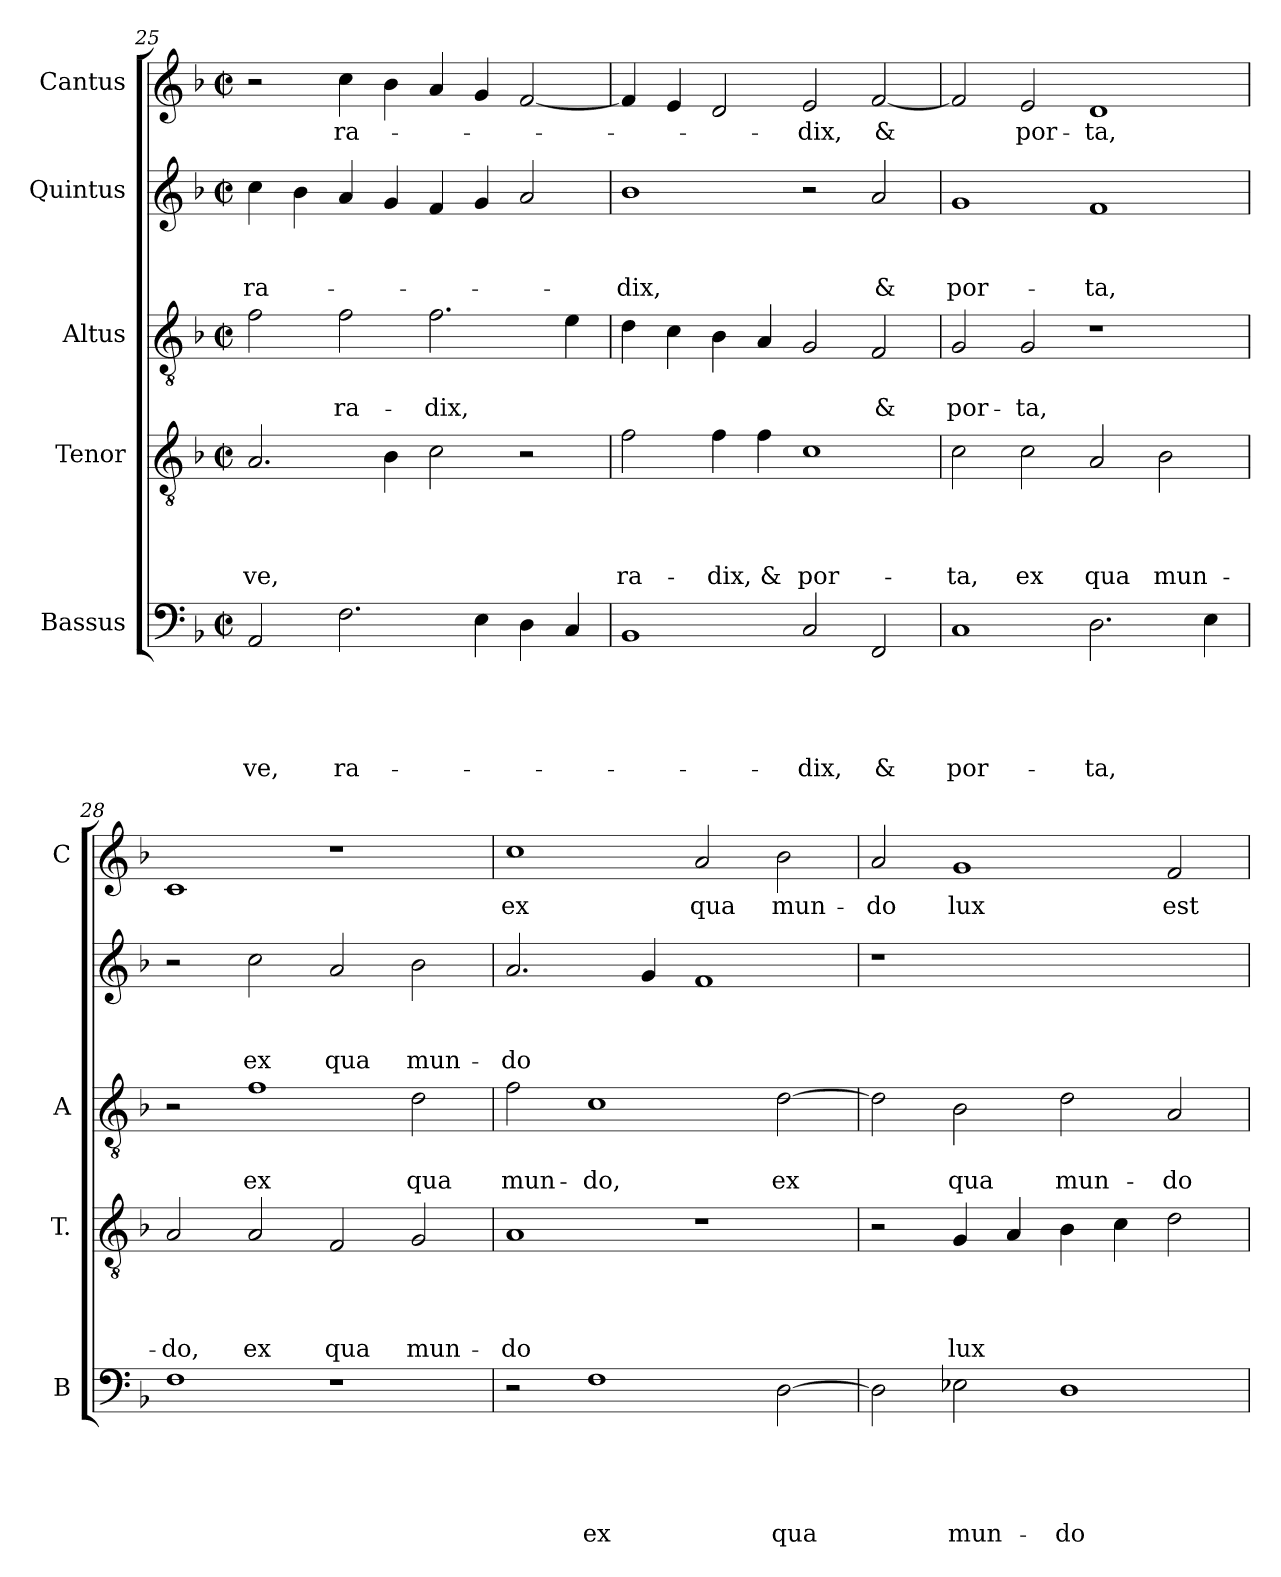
**kern	**text	**text	**text	**text	**text	**kern	**text	**text	**text	**text	**kern	**text	**text	**kern	**text	**text	**text	**kern	**text
*part5	*part5	*part5	*part5	*part5	*part5	*part4	*part4	*part4	*part4	*part4	*part3	*part3	*part3	*part2	*part2	*part2	*part2	*part1	*part1
*staff5	*staff5	*staff5	*staff5	*staff5	*staff5	*staff4	*staff4	*staff4	*staff4	*staff4	*staff3	*staff3	*staff3	*staff2	*staff2	*staff2	*staff2	*staff1	*staff1
*I"Bassus	*	*	*	*	*	*I"Tenor	*	*	*	*	*I"Altus	*	*	*I"Quintus	*	*	*	*I"Cantus	*
*I'B	*	*	*	*	*	*I'T.	*	*	*	*	*I'A	*	*	*	*	*	*	*I'C	*
*clefF4	*	*	*	*	*	*clefGv2	*	*	*	*	*clefGv2	*	*	*clefG2	*	*	*	*clefG2	*
*k[b-]	*	*	*	*	*	*k[b-]	*	*	*	*	*k[b-]	*	*	*k[b-]	*	*	*	*k[b-]	*
*F:	*	*	*	*	*	*F:	*	*	*	*	*F:	*	*	*F:	*	*	*	*F:	*
*M2/2	*	*	*	*	*	*M2/2	*	*	*	*	*M2/2	*	*	*M2/2	*	*	*	*M2/2	*
*met(c|)	*	*	*	*	*	*met(c|)	*	*	*	*	*met(c|)	*	*	*met(c|)	*	*	*	*met(c|)	*
=25	=25	=25	=25	=25	=25	=25	=25	=25	=25	=25	=25	=25	=25	=25	=25	=25	=25	=25	=25
!	!	!	!	!	!LO:LY:b	!	!	!	!	!LO:LY:b	!	!	!	!	!	!	!LO:LY:b	!	!
2AA/	.	.	.	.	-ve,	2.A/	.	.	.	-ve,	2f\	.	.	4cc\	.	.	ra-	2r	.
.	.	.	.	.	.	.	.	.	.	.	.	.	.	4b-\	.	.	.	.	.
!	!	!	!	!	!LO:LY:b	!	!	!	!	!	!	!	!LO:LY:b	!	!	!	!	!	!LO:LY:b
2.F\	.	.	.	.	ra-	.	.	.	.	.	2f\	.	ra-	4a/	.	.	.	4cc\	ra-
.	.	.	.	.	.	4B-\	.	.	.	.	.	.	.	4g/	.	.	.	4b-\	.
!	!	!	!	!	!	!	!	!	!	!	!	!	!LO:LY:b	!	!	!	!	!	!
.	.	.	.	.	.	2c\	.	.	.	.	2.f\	.	-dix,	4f/	.	.	.	4a/	.
4E\	.	.	.	.	.	.	.	.	.	.	.	.	.	4g/	.	.	.	4g/	.
4D\	.	.	.	.	.	2r	.	.	.	.	.	.	.	2a/	.	.	.	[2f/	.
4C/	.	.	.	.	.	.	.	.	.	.	4e\	.	.	.	.	.	.	.	.
!!LO:PB:g=z
=26	=26	=26	=26	=26	=26	=26	=26	=26	=26	=26	=26	=26	=26	=26	=26	=26	=26	=26	=26
!	!	!	!	!	!	!	!	!	!	!LO:LY:b	!	!	!	!	!	!	!LO:LY:b	!	!
1BB-	.	.	.	.	.	2f\	.	.	.	ra-	4d\	.	.	1b-	.	.	-dix,	4f/]	.
.	.	.	.	.	.	.	.	.	.	.	4c\	.	.	.	.	.	.	4e/	.
!	!	!	!	!	!	!	!	!	!	!LO:LY:b	!	!	!	!	!	!	!	!	!
.	.	.	.	.	.	4f\	.	.	.	-dix,	4B-\	.	.	.	.	.	.	2d/	.
!	!	!	!	!	!	!	!	!	!	!LO:LY:b	!	!	!	!	!	!	!	!	!
.	.	.	.	.	.	4f\	.	.	.	&	4A/	.	.	.	.	.	.	.	.
!	!	!	!	!	!LO:LY:b	!	!	!	!	!LO:LY:b	!	!	!	!	!	!	!	!	!LO:LY:b
2C/	.	.	.	.	-dix,	1c	.	.	.	por-	2G/	.	.	2r	.	.	.	2e/	-dix,
!	!	!	!	!	!LO:LY:b	!	!	!	!	!	!	!	!LO:LY:b	!	!	!	!LO:LY:b	!	!LO:LY:b
2FF/	.	.	.	.	&	.	.	.	.	.	2F/	.	&	2a/	.	.	&	[2f/	&
=27	=27	=27	=27	=27	=27	=27	=27	=27	=27	=27	=27	=27	=27	=27	=27	=27	=27	=27	=27
!	!	!	!	!	!LO:LY:b	!	!	!	!	!LO:LY:b	!	!	!LO:LY:b	!	!	!	!LO:LY:b	!	!
1C	.	.	.	.	por-	2c\	.	.	.	-ta,	2G/	.	por-	1g	.	.	por-	2f/]	.
!	!	!	!	!	!	!	!	!	!	!LO:LY:b	!	!	!LO:LY:b	!	!	!	!	!	!LO:LY:b
.	.	.	.	.	.	2c\	.	.	.	ex	2G/	.	-ta,	.	.	.	.	2e/	por-
!	!	!	!	!	!LO:LY:b	!	!	!	!	!LO:LY:b	!	!	!	!	!	!	!LO:LY:b	!	!LO:LY:b
2.D\	.	.	.	.	-ta,	2A/	.	.	.	qua	1r	.	.	1f	.	.	-ta,	1d	-ta,
!	!	!	!	!	!	!	!	!	!	!LO:LY:b	!	!	!	!	!	!	!	!	!
.	.	.	.	.	.	2B-\	.	.	.	mun-	.	.	.	.	.	.	.	.	.
4E\	.	.	.	.	.	.	.	.	.	.	.	.	.	.	.	.	.	.	.
=28	=28	=28	=28	=28	=28	=28	=28	=28	=28	=28	=28	=28	=28	=28	=28	=28	=28	=28	=28
!	!	!	!	!	!	!	!	!	!	!LO:LY:b	!	!	!	!	!	!	!	!	!
1F	.	.	.	.	.	2A/	.	.	.	-do,	2r	.	.	2r	.	.	.	1c	.
!	!	!	!	!	!	!	!	!	!	!LO:LY:b	!	!	!LO:LY:b	!	!	!	!LO:LY:b	!	!
.	.	.	.	.	.	2A/	.	.	.	ex	1f	.	ex	2cc\	.	.	ex	.	.
!	!	!	!	!	!	!	!	!	!	!LO:LY:b	!	!	!	!	!	!	!LO:LY:b	!	!
1r	.	.	.	.	.	2F/	.	.	.	qua	.	.	.	2a/	.	.	qua	1r	.
!	!	!	!	!	!	!	!	!	!	!LO:LY:b	!	!	!LO:LY:b	!	!	!	!LO:LY:b	!	!
.	.	.	.	.	.	2G/	.	.	.	mun-	2d\	.	qua	2b-\	.	.	mun-	.	.
=29	=29	=29	=29	=29	=29	=29	=29	=29	=29	=29	=29	=29	=29	=29	=29	=29	=29	=29	=29
!	!	!	!	!	!	!	!	!	!	!LO:LY:b	!	!	!LO:LY:b	!	!	!	!LO:LY:b	!	!LO:LY:b
2r	.	.	.	.	.	1A	.	.	.	-do	2f\	.	mun-	2.a/	.	.	-do	1cc	ex
!	!	!	!	!	!LO:LY:b	!	!	!	!	!	!	!	!LO:LY:b	!	!	!	!	!	!
1F	.	.	.	.	ex	.	.	.	.	.	1c	.	-do,	.	.	.	.	.	.
.	.	.	.	.	.	.	.	.	.	.	.	.	.	4g/	.	.	.	.	.
!	!	!	!	!	!	!	!	!	!	!	!	!	!	!	!	!	!	!	!LO:LY:b
.	.	.	.	.	.	1r	.	.	.	.	.	.	.	1f	.	.	.	2a/	qua
!	!	!	!	!	!LO:LY:b	!	!	!	!	!	!	!	!LO:LY:b	!	!	!	!	!	!LO:LY:b
[2D\	.	.	.	.	qua	.	.	.	.	.	[2d\	.	ex	.	.	.	.	2b-\	mun-
=30	=30	=30	=30	=30	=30	=30	=30	=30	=30	=30	=30	=30	=30	=30	=30	=30	=30	=30	=30
!	!	!	!	!	!	!	!	!	!	!	!	!	!	!	!	!	!	!	!LO:LY:b
2D\]	.	.	.	.	.	2r	.	.	.	.	2d\]	.	.	1r	.	.	.	2a/	-do
!	!	!	!	!	!LO:LY:b	!	!	!	!	!LO:LY:b	!	!	!LO:LY:b	!	!	!	!	!	!LO:LY:b
2E-X\	.	.	.	.	mun-	4G/	.	.	.	lux	2B-\	.	qua	.	.	.	.	1g	lux
.	.	.	.	.	.	4A/	.	.	.	.	.	.	.	.	.	.	.	.	.
!	!	!	!	!	!LO:LY:b	!	!	!	!	!	!	!	!LO:LY:b	!	!	!	!	!	!
1D	.	.	.	.	-do	4B-\	.	.	.	.	2d\	.	mun-	1ryy	.	.	.	.	.
.	.	.	.	.	.	4c\	.	.	.	.	.	.	.	.	.	.	.	.	.
!	!	!	!	!	!	!	!	!	!	!	!	!	!LO:LY:b	!	!	!	!	!	!LO:LY:b
.	.	.	.	.	.	2d\	.	.	.	.	2A/	.	-do	.	.	.	.	2f/	est
=	=	=	=	=	=	=	=	=	=	=	=	=	=	=	=	=	=	=	=
*-	*-	*-	*-	*-	*-	*-	*-	*-	*-	*-	*-	*-	*-	*-	*-	*-	*-	*-	*-
